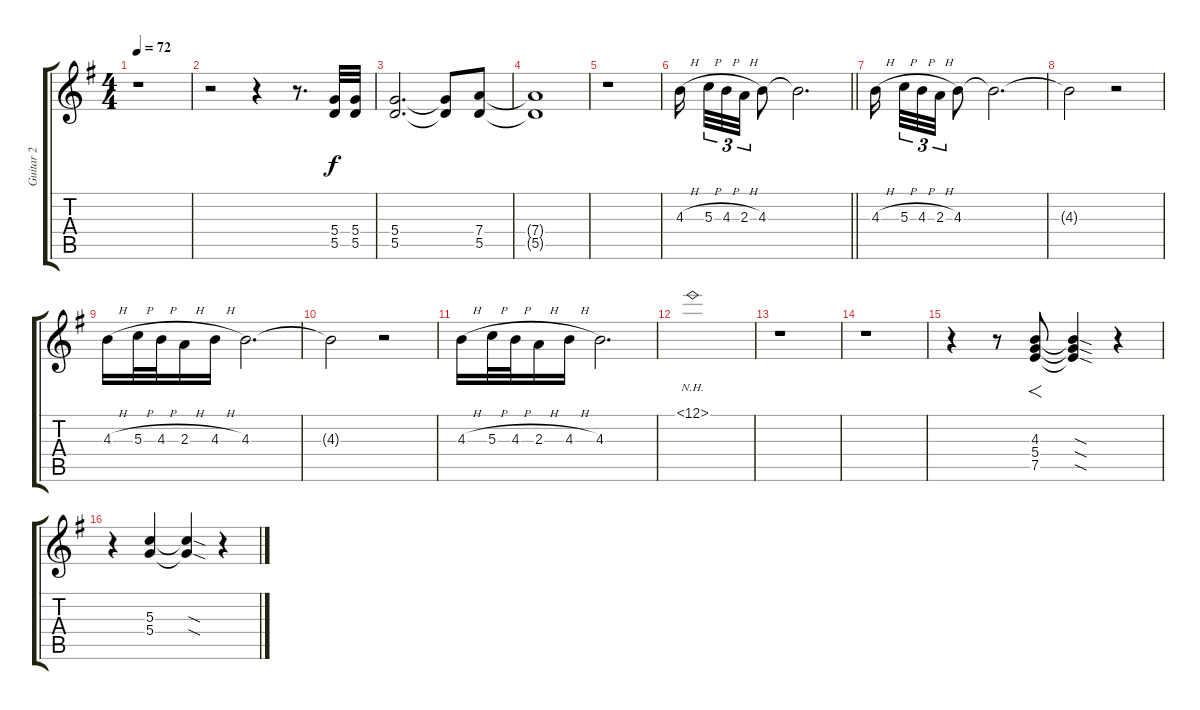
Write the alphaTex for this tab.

\track ("Guitar 2" "Guitar 2") {instrument distortionguitar}
\staff {score tabs}
\tuning (E4 B3 G3 D3 A2 E2) {hide}
\ts (4 4)
\tempo 72
\clef g2
\ks eminor
r.1{dy f} |
r.2 r.4 r.8{d} (5.4 5.5).32 (5.4 5.5).32 |
(5.4 5.5).2{d} (5.4{t} 5.5{t}).8 (7.4 5.5).8 |
(7.4{t} 5.5{t}).1 |
r.1 |
\barLineRight lightlight
4.3{h}.16{instrument electricguitarjazz beam splitsecondary} 5.3{h}.32{tu (3 2)} 4.3{h}.32{tu (3 2)} 2.3{h}.32{tu (3 2)} 4.3.8 4.3{t}.2{d} |
4.3{h}.16{beam splitsecondary} 5.3{h}.32{tu (3 2)} 4.3{h}.32{tu (3 2)} 2.3{h}.32{tu (3 2)} 4.3.8 4.3{t}.2{d} |
4.3{t}.2 r.2 |
4.3{h}.16 5.3{h}.32 4.3{h}.32 2.3{h}.16 4.3{h}.16 4.3.2{d} |
4.3{t}.2 r.2 |
4.3{h}.16 5.3{h}.32 4.3{h}.32 2.3{h}.16 4.3{h}.16 4.3.2{d} |
12.1{nh}.1 |
r.1 |
r.1 |
r.4{instrument distortionguitar} r.8 (4.3 5.4 7.5).8{f} (4.3{sod t} 5.4{sod t} 7.5{sod t}).4 r.4 |
r.4 (5.3 5.4).4 (5.3{sod t} 5.4{sod t}).4 r.4
